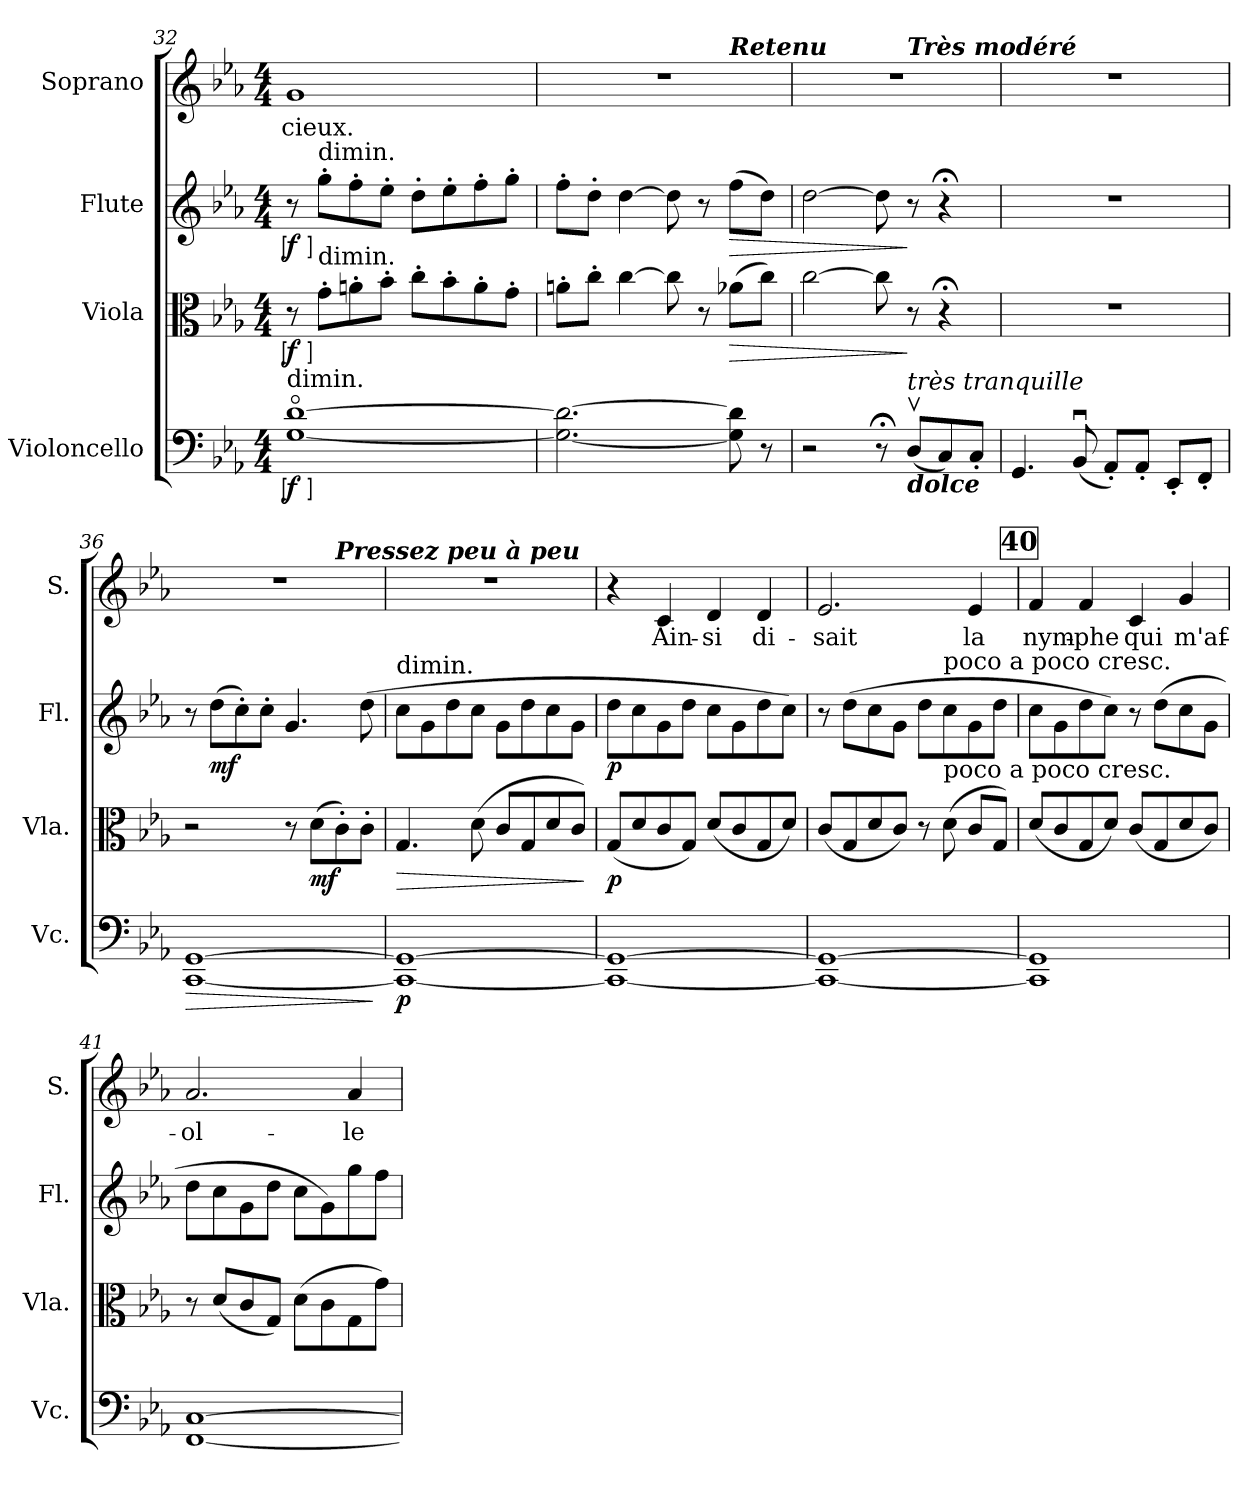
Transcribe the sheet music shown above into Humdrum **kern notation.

**kern	**dynam	**kern	**dynam	**kern	**dynam	**kern	**text
*part4	*part4	*part3	*part3	*part2	*part2	*part1	*part1
*staff4	*staff4	*staff3	*staff3	*staff2	*staff2	*staff1	*staff1
*I"Violoncello	*	*I"Viola	*	*I"Flute	*	*I"Soprano	*
*I'Vc.	*	*I'Vla.	*	*I'Fl.	*	*I'S.	*
*clefF4	*	*clefC3	*	*clefG2	*	*clefG2	*
*k[b-e-a-]	*	*k[b-e-a-]	*	*k[b-e-a-]	*	*k[b-e-a-]	*
*E-:	*	*E-:	*	*E-:	*	*E-:	*
*M4/4	*	*M4/4	*	*M4/4	*	*M4/4	*
=32	=32	=32	=32	=32	=32	=32	=32
!LO:TX:t=dimin.	!	!	!	!	!	!	!
!	!LO:DY:rj:ed=brack	!	!LO:DY:rj:ed=brack	!	!LO:DY:rj:ed=brack	!	!
[1Go [1do	f	8r	f	8r	f	1g	cieux.
!	!	!	!	!LO:TX:t=dimin.	!	!	!
!	!	!LO:TX:t=dimin.	!	!	!	!	!
.	.	8g'L	.	8gg'L	.	.	.
.	.	8an'	.	8ff'	.	.	.
.	.	8b-'J	.	8ee-'J	.	.	.
.	.	8cc'L	.	8dd'L	.	.	.
.	.	8b-'	.	8ee-'	.	.	.
.	.	8a'	.	8ff'	.	.	.
.	.	8g'J	.	8gg'J	.	.	.
=33	=33	=33	=33	=33	=33	=33	=33
*	*	*	*	*	*	*^	*
2.G_ 2.d_	.	8an'L	.	8ff'L	.	1r	2.ryy	.
.	.	8cc'J	.	8dd'J	.	.	.	.
.	.	[4cc	.	[4dd	.	.	.	.
.	.	8cc]	.	8dd]	.	.	.	.
.	.	8r	.	8r	.	.	.	.
!	!	!	!	!	!	!	!LO:TX:a:Bi:t=Retenu	!
!	!	!	!LO:HP:b	!	!LO:HP:b	!	!	!
8G] 8d]	.	(8a-XL	>	(8ffL	>	.	4ryy	.
8r	.	8ccJ)	.	8ddJ)	.	.	.	.
=34	=34	=34	=34	=34	=34	=34	=34	=34
2r	.	[2cc	.	[2dd	.	1r	2ryy	.
8r;<	.	8cc]	.	8dd]	.	.	8ryy	.
!	!	!	!	!	!	!	!LO:TX:a:Bi:t=Très modéré	!
!LO:TX:a:i:t=très tranquille	!	!	!	!	!	!	!	!
!LO:TX:b:Bi:t=dolce	!	!	!	!	!	!	!	!
(8DvL	.	8r	]	8r	]	.	4.ryy	.
8C)	.	4r;<	.	4r;<	.	.	.	.
8C'J	.	.	.	.	.	.	.	.
*	*	*	*	*	*	*v	*v	*
=35	=35	=35	=35	=35	=35	=35	=35
4.GG	.	1r	.	1r	.	1r	.
(8BB-u	.	.	.	.	.	.	.
8AA-'L)	.	.	.	.	.	.	.
8AA-'J	.	.	.	.	.	.	.
8EE-'L	.	.	.	.	.	.	.
8FF'J	.	.	.	.	.	.	.
=36	=36	=36	=36	=36	=36	=36	=36
!	!LO:HP:b	!	!	!	!	!	!
*	*	*	*	*	*	*^	*
[1CC [1GG	>	2r	.	8r	.	1r	2.ryy	.
.	.	.	.	(8ddL	mf	.	.	.
.	.	.	.	8cc')	.	.	.	.
.	.	.	.	8cc'J	.	.	.	.
.	.	8r	.	4.g	.	.	.	.
.	.	(8dL	mf	.	.	.	.	.
!	!	!	!	!	!	!	!LO:TX:a:Bi:t=Pressez peu à peu	!
.	.	8c')	.	.	.	.	4ryy	.
.	.	8c'J	.	(8dd	.	.	.	.
.	]	.	.	.	.	.	.	.
=37	=37	=37	=37	=37	=37	=37	=37	=37
!	!	!	!	!LO:TX:t=dimin.	!	!	!	!
!	!	!	!LO:HP:b	!	!	!	!	!
*	*	*	*	*	*	*v	*v	*
1CC_ 1GG_	p	4.G	>	8ccL	.	1r	.
.	.	.	.	8g	.	.	.
.	.	.	.	8dd	.	.	.
.	.	(8d	.	8ccJ	.	.	.
.	.	8cL	.	8gL	.	.	.
.	.	8G	.	8dd	.	.	.
.	.	8d	.	8cc	.	.	.
.	.	8cJ)	.	8gJ	.	.	.
.	.	.	]	.	.	.	.
=38	=38	=38	=38	=38	=38	=38	=38
1CC_ 1GG_	.	(8GL	p	8ddL	p	4r	.
.	.	8d	.	8cc	.	.	.
.	.	8c	.	8g	.	4c	Ain-
.	.	8GJ)	.	8ddJ	.	.	.
.	.	(8dL	.	8ccL	.	4d	si
.	.	8c	.	8g	.	.	.
.	.	8G	.	8dd	.	4d	di-
.	.	8dJ)	.	8ccJ)	.	.	.
=39	=39	=39	=39	=39	=39	=39	=39
1CC_ 1GG_	.	(8cL	.	8r	.	2.e-	-sait
.	.	8G	.	(8ddL	.	.	.
.	.	8d	.	8cc	.	.	.
.	.	8cJ)	.	8gJ	.	.	.
.	.	8r	.	8ddL	.	.	.
!	!	!	!	!LO:TX:t=poco a poco cresc.	!	!	!
!	!	!LO:TX:t=poco a poco cresc.	!	!	!	!	!
.	.	(8d	.	8cc	.	.	.
.	.	8cL	.	8g	.	4e-	la
.	.	8GJ)	.	8ddJ	.	.	.
!!LO:REH:place=s1:t=40
=40	=40	=40	=40	=40	=40	=40	=40
1CC] 1GG]	.	(8dL	.	8ccL	.	4f	nym-
.	.	8c	.	8g	.	.	.
.	.	8G	.	8dd	.	4f	-phe
.	.	8dJ)	.	8ccJ)	.	.	.
.	.	(8cL	.	8r	.	4c	qui
.	.	8G	.	(8ddL	.	.	.
.	.	8d	.	8cc	.	4g	m'af-
.	.	8cJ)	.	8gJ	.	.	.
=41	=41	=41	=41	=41	=41	=41	=41
[1FF [1C	.	8r	.	8ddL	.	2.a-	-ol-
.	.	(8dL	.	8cc	.	.	.
.	.	8c	.	8g	.	.	.
.	.	8GJ)	.	8ddJ	.	.	.
.	.	(8dL	.	8ccL	.	.	.
.	.	8c	.	8g)	.	.	.
.	.	8G	.	8ggi	.	4a-	-le
.	.	8gJ)	.	8ffJ	.	.	.
=	=	=	=	=	=	=	=
*-	*-	*-	*-	*-	*-	*-	*-
